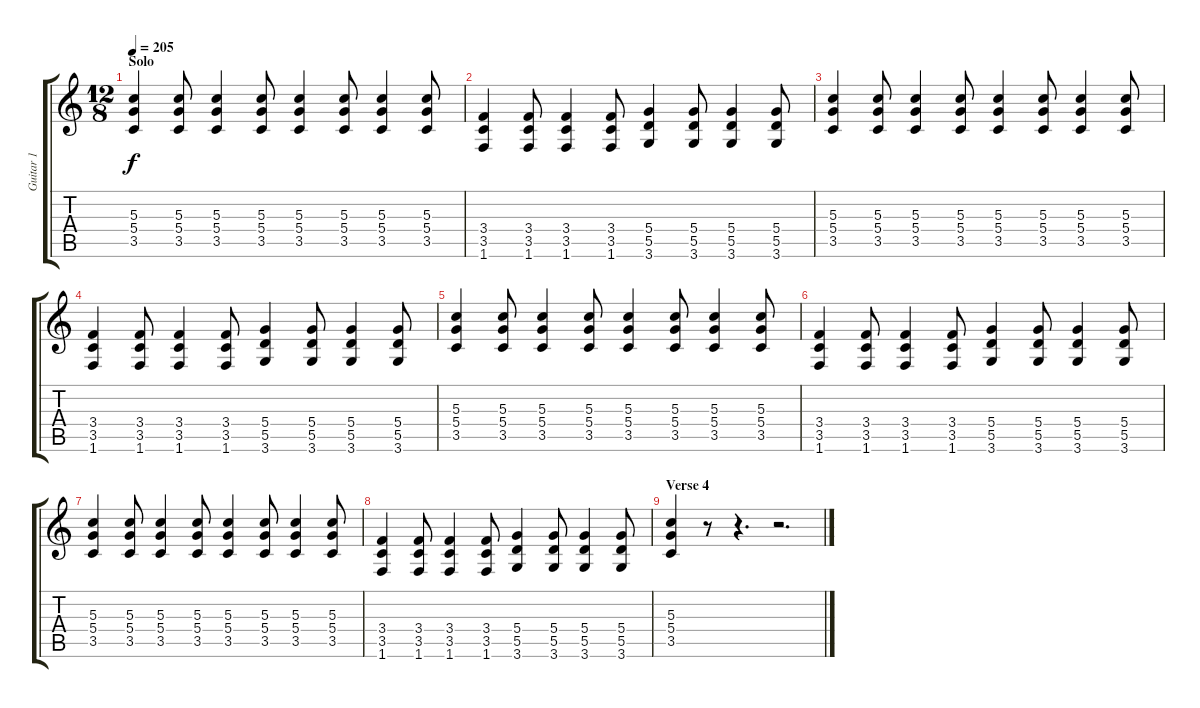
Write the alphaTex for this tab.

\track ("Guitar 1" "Guitar 1") {instrument acousticguitarsteel}
\staff {score tabs}
\tuning (E4 B3 G3 D3 A2 E2) {hide}
\ts (12 8)
\section ("" "Solo")
\tempo 205
\clef g2
\ks c
(5.3 5.4 3.5).4{dy f volume 8} (5.3 5.4 3.5).8 (5.3 5.4 3.5).4 (5.3 5.4 3.5).8 (5.3 5.4 3.5).4 (5.3 5.4 3.5).8 (5.3 5.4 3.5).4 (5.3 5.4 3.5).8 |
(3.4 3.5 1.6).4 (3.4 3.5 1.6).8 (3.4 3.5 1.6).4 (3.4 3.5 1.6).8 (5.4 5.5 3.6).4 (5.4 5.5 3.6).8 (5.4 5.5 3.6).4 (5.4 5.5 3.6).8 |
(5.3 5.4 3.5).4 (5.3 5.4 3.5).8 (5.3 5.4 3.5).4 (5.3 5.4 3.5).8 (5.3 5.4 3.5).4 (5.3 5.4 3.5).8 (5.3 5.4 3.5).4 (5.3 5.4 3.5).8 |
(3.4 3.5 1.6).4 (3.4 3.5 1.6).8 (3.4 3.5 1.6).4 (3.4 3.5 1.6).8 (5.4 5.5 3.6).4 (5.4 5.5 3.6).8 (5.4 5.5 3.6).4 (5.4 5.5 3.6).8 |
(5.3 5.4 3.5).4 (5.3 5.4 3.5).8 (5.3 5.4 3.5).4 (5.3 5.4 3.5).8 (5.3 5.4 3.5).4 (5.3 5.4 3.5).8 (5.3 5.4 3.5).4 (5.3 5.4 3.5).8 |
(3.4 3.5 1.6).4 (3.4 3.5 1.6).8 (3.4 3.5 1.6).4 (3.4 3.5 1.6).8 (5.4 5.5 3.6).4 (5.4 5.5 3.6).8 (5.4 5.5 3.6).4 (5.4 5.5 3.6).8 |
(5.3 5.4 3.5).4 (5.3 5.4 3.5).8 (5.3 5.4 3.5).4 (5.3 5.4 3.5).8 (5.3 5.4 3.5).4 (5.3 5.4 3.5).8 (5.3 5.4 3.5).4 (5.3 5.4 3.5).8 |
(3.4 3.5 1.6).4 (3.4 3.5 1.6).8 (3.4 3.5 1.6).4 (3.4 3.5 1.6).8 (5.4 5.5 3.6).4 (5.4 5.5 3.6).8 (5.4 5.5 3.6).4 (5.4 5.5 3.6).8 |
\section ("" "Verse 4")
(5.3 5.4 3.5).4 r.8 r.4{d} r.2{d}
